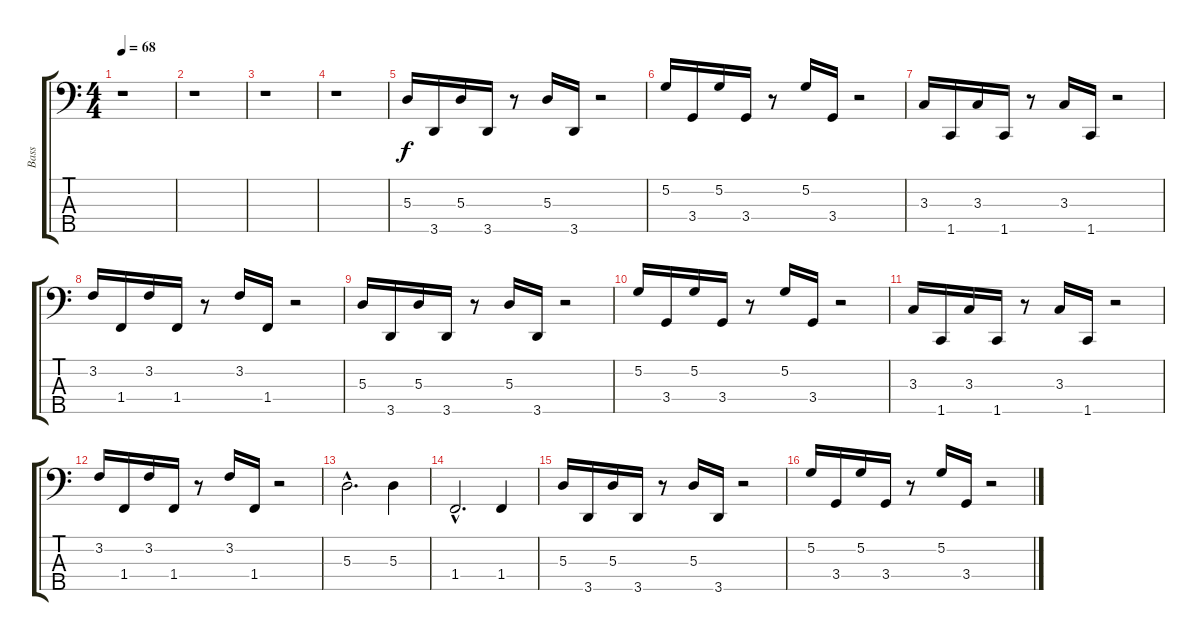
\track ("Bass" "Bass") {instrument slapbass1}
\staff {score tabs}
\tuning (G2 D2 A1 E1 B0) {hide}
\ts (4 4)
\tempo 68
\clef f4
\ks c
r.1{dy f instrument slapbass1} |
r.1 |
r.1 |
r.1 |
5.3.16 3.5.16 5.3.16 3.5.16 r.8 5.3.16 3.5.16 r.2 |
5.2.16 3.4.16 5.2.16 3.4.16 r.8 5.2.16 3.4.16 r.2 |
3.3.16 1.5.16 3.3.16 1.5.16 r.8 3.3.16 1.5.16 r.2 |
3.2.16 1.4.16 3.2.16 1.4.16 r.8 3.2.16 1.4.16 r.2 |
5.3.16 3.5.16 5.3.16 3.5.16 r.8 5.3.16 3.5.16 r.2 |
5.2.16 3.4.16 5.2.16 3.4.16 r.8 5.2.16 3.4.16 r.2 |
3.3.16 1.5.16 3.3.16 1.5.16 r.8 3.3.16 1.5.16 r.2 |
3.2.16 1.4.16 3.2.16 1.4.16 r.8 3.2.16 1.4.16 r.2 |
5.3{hac}.2{d} 5.3.4 |
1.4{hac}.2{d} 1.4.4 |
5.3.16 3.5.16 5.3.16 3.5.16 r.8 5.3.16 3.5.16 r.2 |
5.2.16 3.4.16 5.2.16 3.4.16 r.8 5.2.16 3.4.16 r.2
